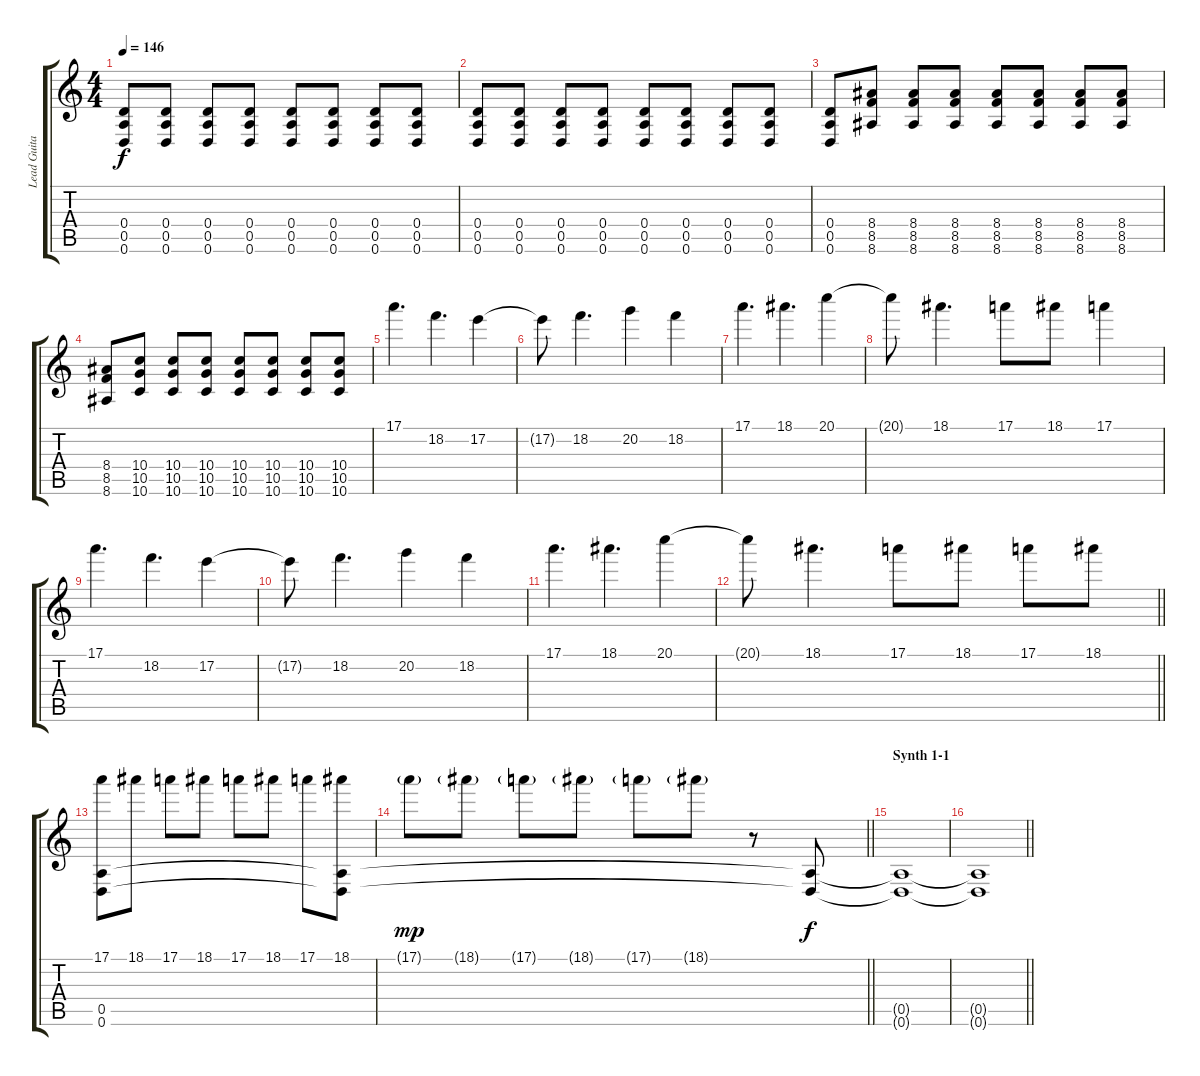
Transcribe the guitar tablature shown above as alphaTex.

\track ("Lead Guitar" "Lead Guita") {instrument overdrivenguitar}
\staff {score tabs}
\tuning (E4 B3 G3 D3 A2 D2) {hide}
\ts (4 4)
\tempo 146
\clef g2
\ks c
(0.4 0.5 0.6).8{dy f} (0.4 0.5 0.6).8 (0.4 0.5 0.6).8 (0.4 0.5 0.6).8 (0.4 0.5 0.6).8 (0.4 0.5 0.6).8 (0.4 0.5 0.6).8 (0.4 0.5 0.6).8 |
(0.4 0.5 0.6).8 (0.4 0.5 0.6).8 (0.4 0.5 0.6).8 (0.4 0.5 0.6).8 (0.4 0.5 0.6).8 (0.4 0.5 0.6).8 (0.4 0.5 0.6).8 (0.4 0.5 0.6).8 |
(0.4 0.5 0.6).8 (8.4 8.5 8.6).8 (8.4 8.5 8.6).8 (8.4 8.5 8.6).8 (8.4 8.5 8.6).8 (8.4 8.5 8.6).8 (8.4 8.5 8.6).8 (8.4 8.5 8.6).8 |
(8.4 8.5 8.6).8 (10.4 10.5 10.6).8 (10.4 10.5 10.6).8 (10.4 10.5 10.6).8 (10.4 10.5 10.6).8 (10.4 10.5 10.6).8 (10.4 10.5 10.6).8 (10.4 10.5 10.6).8 |
17.1.4{d} 18.2.4{d} 17.2.4 |
17.2{t}.8 18.2.4{d} 20.2.4 18.2.4 |
17.1.4{d} 18.1.4{d} 20.1.4 |
20.1{t}.8 18.1.4{d} 17.1.8 18.1.8 17.1.4 |
17.1.4{d} 18.2.4{d} 17.2.4 |
17.2{t}.8 18.2.4{d} 20.2.4 18.2.4 |
17.1.4{d} 18.1.4{d} 20.1.4 |
\barLineRight lightlight
20.1{t}.8 18.1.4{d} 17.1.8 18.1.8 17.1.8 18.1.8 |
(17.1 0.5 0.6).8 18.1.8 17.1.8 18.1.8 17.1.8 18.1.8 17.1.8 (18.1 0.5{t} 0.6{t}).8 |
\barLineRight lightlight
17.1{g}.8{dy mp} 18.1{g}.8 17.1{g}.8 18.1{g}.8 17.1{g}.8 18.1{g}.8 r.8 (0.5{t} 0.6{t}).8{dy f} |
\section ("" "Synth 1-1")
(0.5{t} 0.6{t}).1 |
\barLineRight lightlight
(0.5{t} 0.6{t}).1
